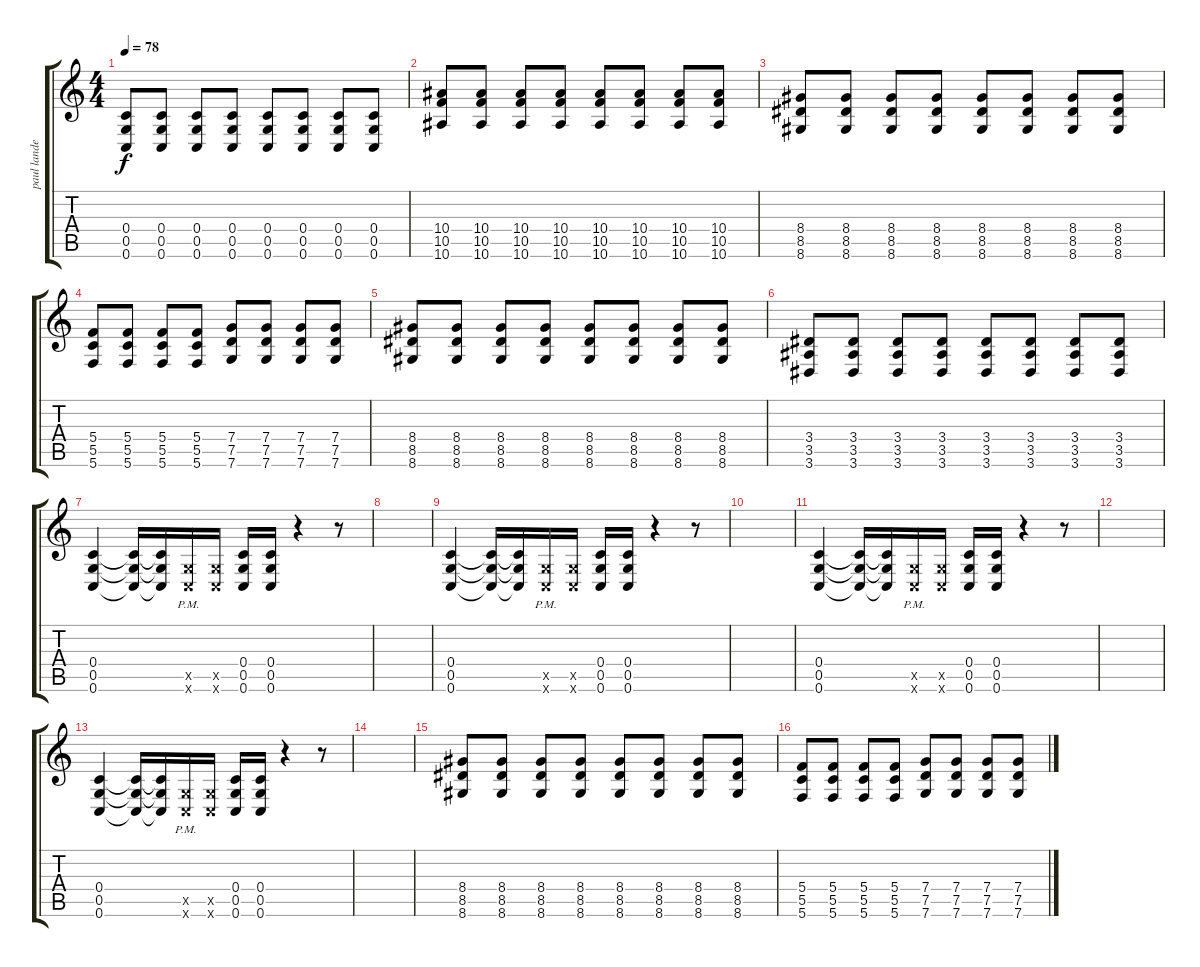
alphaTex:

\track ("paul landers" "paul lande") {instrument distortionguitar}
\staff {score tabs}
\tuning (E4 C4 G3 C3 G2 C2) {hide}
\ts (4 4)
\tempo 78
\clef g2
\ks c
(0.4 0.5 0.6).8{dy f} (0.4 0.5 0.6).8 (0.4 0.5 0.6).8 (0.4 0.5 0.6).8 (0.4 0.5 0.6).8 (0.4 0.5 0.6).8 (0.4 0.5 0.6).8 (0.4 0.5 0.6).8 |
(10.4 10.5 10.6).8 (10.4 10.5 10.6).8 (10.4 10.5 10.6).8 (10.4 10.5 10.6).8 (10.4 10.5 10.6).8 (10.4 10.5 10.6).8 (10.4 10.5 10.6).8 (10.4 10.5 10.6).8 |
(8.4 8.5 8.6).8 (8.4 8.5 8.6).8 (8.4 8.5 8.6).8 (8.4 8.5 8.6).8 (8.4 8.5 8.6).8 (8.4 8.5 8.6).8 (8.4 8.5 8.6).8 (8.4 8.5 8.6).8 |
(5.4 5.5 5.6).8 (5.4 5.5 5.6).8 (5.4 5.5 5.6).8 (5.4 5.5 5.6).8 (7.4 7.5 7.6).8 (7.4 7.5 7.6).8 (7.4 7.5 7.6).8 (7.4 7.5 7.6).8 |
(8.4 8.5 8.6).8 (8.4 8.5 8.6).8 (8.4 8.5 8.6).8 (8.4 8.5 8.6).8 (8.4 8.5 8.6).8 (8.4 8.5 8.6).8 (8.4 8.5 8.6).8 (8.4 8.5 8.6).8 |
(3.4 3.5 3.6).8 (3.4 3.5 3.6).8 (3.4 3.5 3.6).8 (3.4 3.5 3.6).8 (3.4 3.5 3.6).8 (3.4 3.5 3.6).8 (3.4 3.5 3.6).8 (3.4 3.5 3.6).8 |
(0.4 0.5 0.6).4 (0.4{t} 0.5{t} 0.6{t}).16 (0.4{t} 0.5{t} 0.6{t}).16 (0.5{x} 0.6{pm x}).16 (0.5{x} 0.6{x}).16 (0.4 0.5 0.6).16 (0.4 0.5 0.6).16 r.4 r.8 |
|
(0.4 0.5 0.6).4 (0.4{t} 0.5{t} 0.6{t}).16 (0.4{t} 0.5{t} 0.6{t}).16 (0.5{x} 0.6{pm x}).16 (0.5{x} 0.6{x}).16 (0.4 0.5 0.6).16 (0.4 0.5 0.6).16 r.4 r.8 |
|
(0.4 0.5 0.6).4 (0.4{t} 0.5{t} 0.6{t}).16 (0.4{t} 0.5{t} 0.6{t}).16 (0.5{x} 0.6{pm x}).16 (0.5{x} 0.6{x}).16 (0.4 0.5 0.6).16 (0.4 0.5 0.6).16 r.4 r.8 |
|
(0.4 0.5 0.6).4 (0.4{t} 0.5{t} 0.6{t}).16 (0.4{t} 0.5{t} 0.6{t}).16 (0.5{x} 0.6{pm x}).16 (0.5{x} 0.6{x}).16 (0.4 0.5 0.6).16 (0.4 0.5 0.6).16 r.4 r.8 |
|
(8.4 8.5 8.6).8 (8.4 8.5 8.6).8 (8.4 8.5 8.6).8 (8.4 8.5 8.6).8 (8.4 8.5 8.6).8 (8.4 8.5 8.6).8 (8.4 8.5 8.6).8 (8.4 8.5 8.6).8 |
(5.4 5.5 5.6).8 (5.4 5.5 5.6).8 (5.4 5.5 5.6).8 (5.4 5.5 5.6).8 (7.4 7.5 7.6).8 (7.4 7.5 7.6).8 (7.4 7.5 7.6).8 (7.4 7.5 7.6).8
